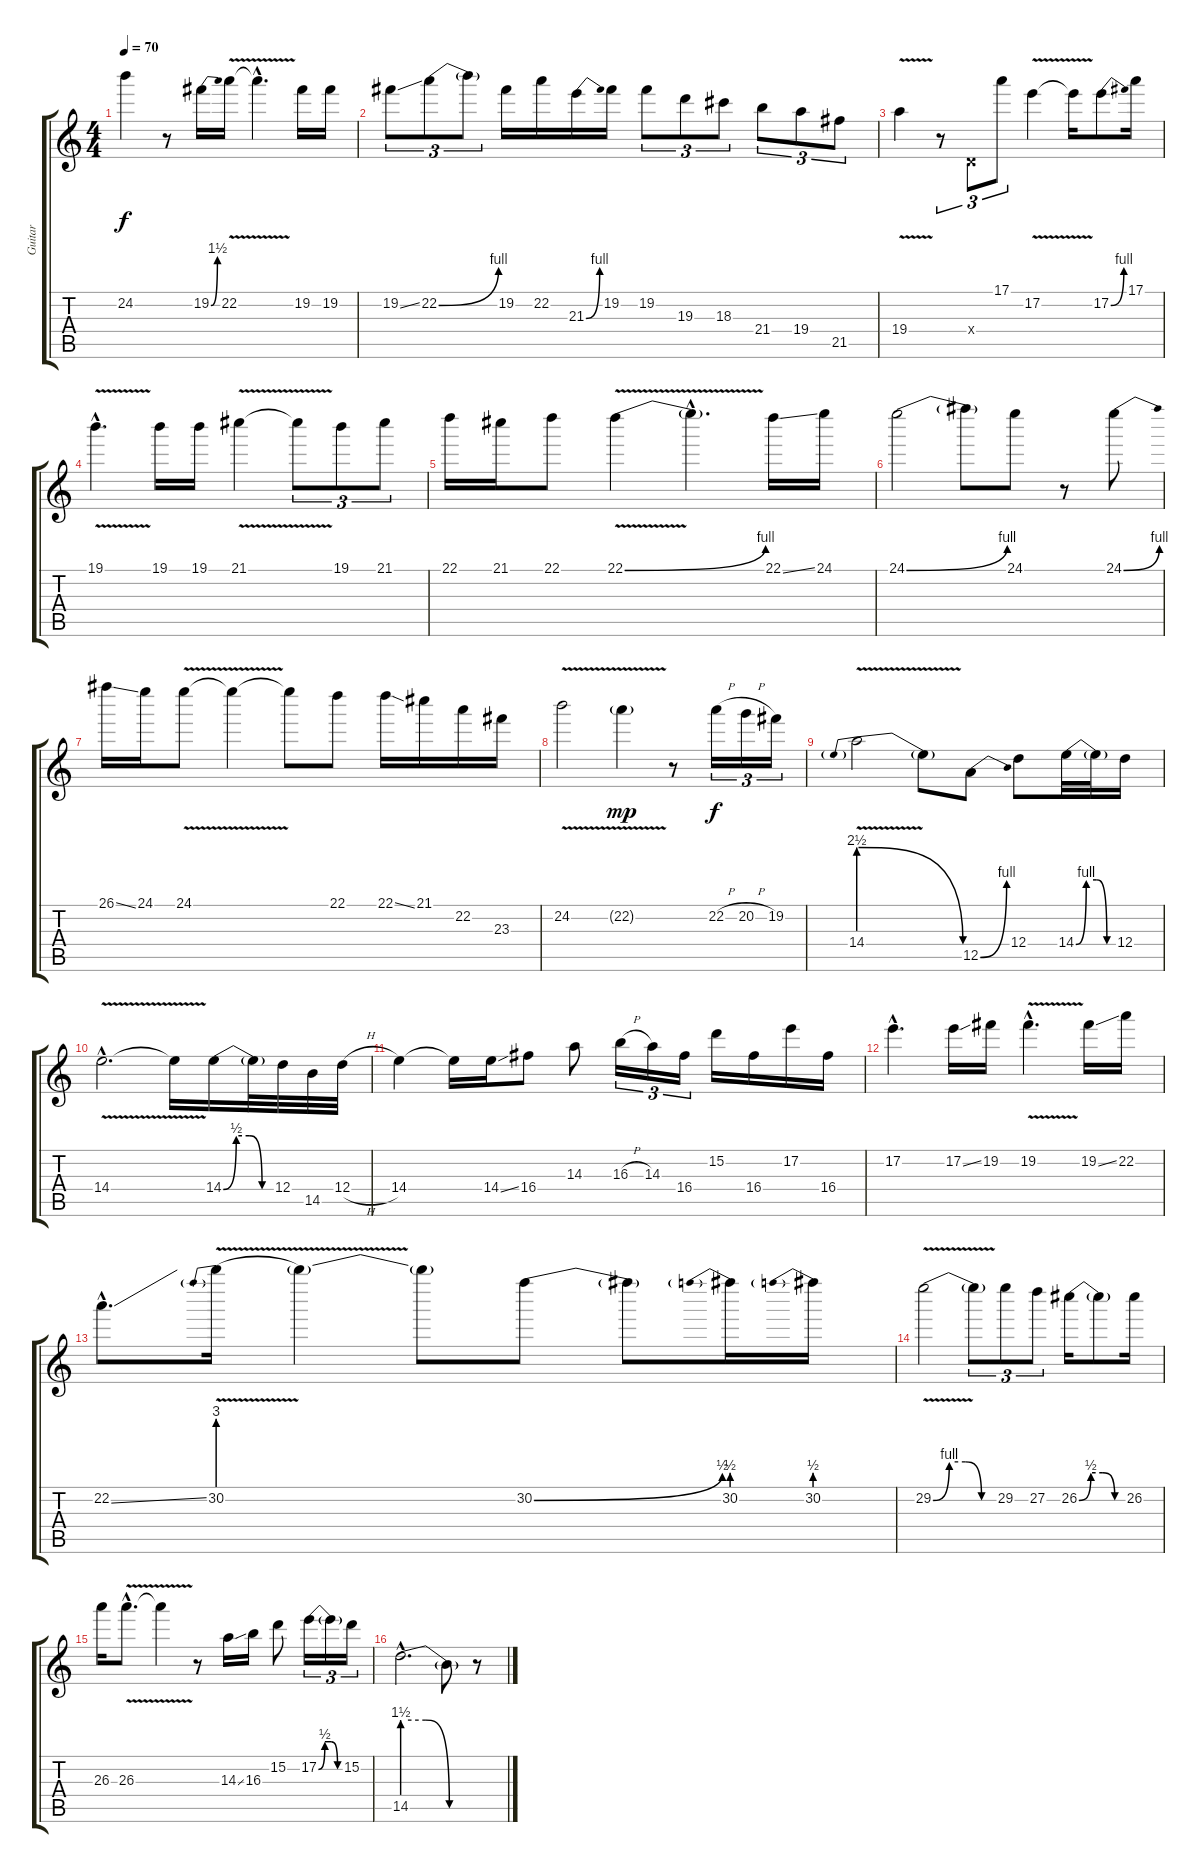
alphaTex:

\track ("Guitar" "Guitar") {instrument distortionguitar}
\staff {score tabs}
\tuning (E4 B3 G3 D3 A2 E2) {hide}
\ts (4 4)
\tempo 70
\clef g2
\ks c
24.2{t}.4{dy f} r.8 19.2{be (bend 0 0 60 6)}.16 22.2{v}.16 22.2{hac t}.4{d} 19.2.16 19.2.16 |
19.2{ss}.8{tu (3 2)} 22.2{be (bend 0 0 60 4)}.8{tu (3 2)} 22.2{t}.8{tu (3 2)} 19.2.16 22.2.16 21.3{be (bend 0 0 60 4)}.16 19.2.16 19.2.8{tu (3 2)} 19.3.8{tu (3 2)} 18.3.8{tu (3 2)} 21.4.8{tu (3 2)} 19.4.8{tu (3 2)} 21.5.8{tu (3 2)} |
19.4{v}.4 r.8{tu (3 2)} 0.4{x}.8{tu (3 2)} 17.1.8{tu (3 2)} 17.2{v}.4 17.2{t}.16 17.2{be (bend 0 0 60 4)}.8 17.1.16 |
19.1{v hac}.4{d} 19.1.16 19.1.16 21.1{v}.4 21.1{t}.8{tu (3 2)} 19.1.8{tu (3 2)} 21.1.8{tu (3 2)} |
22.1.16 21.1.16 22.1.8 22.1{be (bend 0 0 60 4) v}.4 22.1{hac t}.4{d} 22.1{ss}.16 24.1.16 |
24.1{be (bend 0 0 60 4)}.2 24.1{t}.8 24.1.8 r.8 24.1{be (bend 0 0 60 4)}.8 |
26.1{ss}.16 24.1.16 24.1{v}.8 24.1{t}.4 24.1{t}.8 22.1.8 22.1{ss}.16 21.1.16 22.2.16 23.3.16 |
24.2{v}.2 22.2{v g}.4{dy mp} r.8 22.2{h}.16{tu (3 2) dy f} 20.2{h}.16{tu (3 2)} 19.2.16{tu (3 2)} |
14.4{be (prebendrelease 0 10 60 0) v}.2 14.4{t}.8 12.5{be (bend 0 0 60 4)}.8 12.4.8 14.4{be (custom 0 0 15 4 30 4 45 0 60 0)}.32 14.4{t}.32 12.4.16 |
14.4{v hac}.2{d} 14.4{t}.16 14.4{be (custom 0 0 15 2 30 2 45 0 60 0)}.16 14.4{t}.32 12.4.32 14.5.32 12.4{h}.32 |
14.4.4 14.4{t}.16 14.4{ss}.16 16.4.8 14.3.8 16.3{h}.16{tu (3 2)} 14.3.16{tu (3 2)} 16.4.16{tu (3 2)} 15.2.16 16.4.16 17.2.16 16.4.16 |
17.2{hac}.4{d} 17.2{ss}.16 19.2.16 19.2{v hac}.4{d} 19.2{ss}.16 22.2.16 |
22.2{ss hac}.8{d} 30.2{be (prebend 0 12 60 12) v}.16 30.2{t}.4 30.2{t}.8 30.2{be (bend 0 0 60 2)}.8 30.2{t}.8 30.2{be (prebend 0 2 60 2)}.16 30.2{be (prebend 0 2 60 2)}.16 |
29.2{be (custom 0 0 15 4 30 4 45 0 60 0) v}.2 29.2{t}.8{tu (3 2)} 29.2.8{tu (3 2)} 27.2.8{tu (3 2)} 26.2{be (custom 0 0 15 2 30 2 45 0 60 0)}.16 26.2{t}.8 26.2.16 |
26.3.16 26.3{v hac}.8{d} 26.3{t}.4 r.8 14.3{ss}.16 16.3.16 15.2.8 17.2{be (custom 0 0 15 2 30 2 45 0 60 0)}.16{tu (3 2)} 17.2{t}.16{tu (3 2)} 15.2.16{tu (3 2)} |
14.5{be (custom 0 6 20 6 40 0 60 0) hac}.2{d} 14.5{t}.8 r.8
